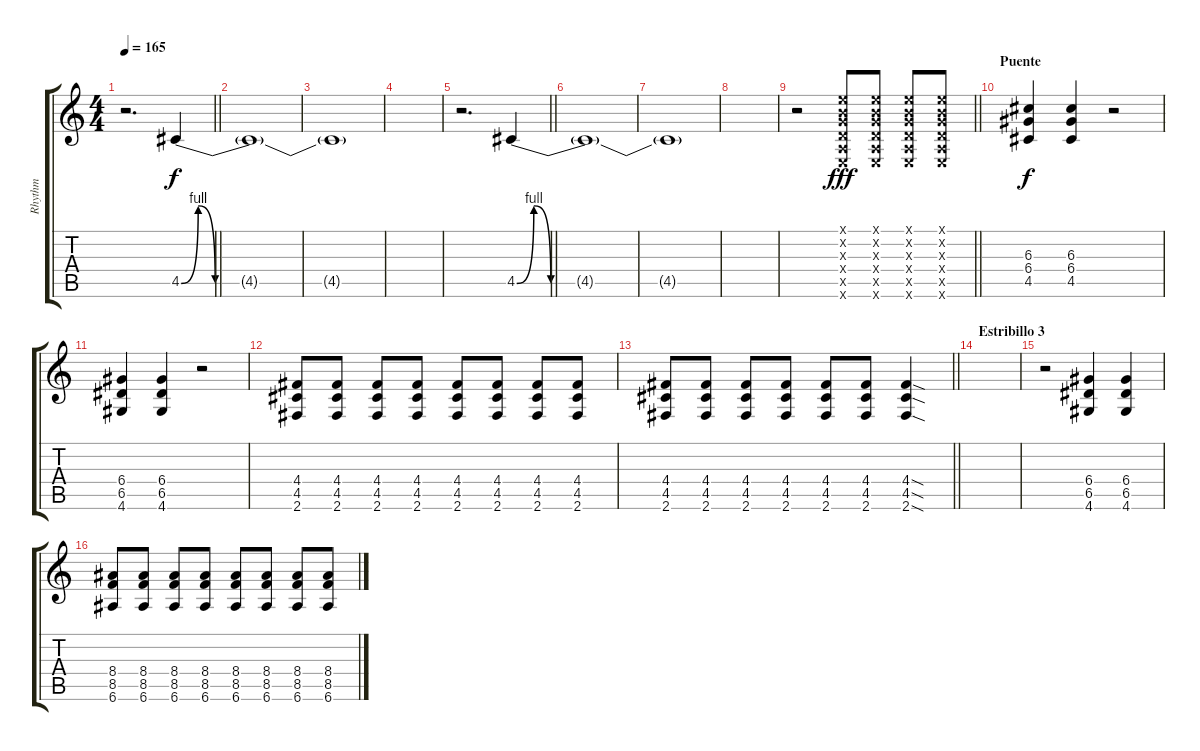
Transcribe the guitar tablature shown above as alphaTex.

\track ("Rhythm" "Rhythm") {instrument distortionguitar}
\staff {score tabs}
\tuning (E4 B3 G3 D3 A2 E2) {hide}
\ts (4 4)
\tempo 165
\clef g2
\barLineRight lightlight
\ks c
r.2{d dy f} 4.5{be (custom 0 0 5 4 10 0 60 0)}.4 |
4.5{t}.1 |
4.5{t}.1 |
|
\barLineRight lightlight
r.2{d} 4.5{be (custom 0 0 5 4 10 0 60 0)}.4 |
4.5{t}.1 |
4.5{t}.1 |
|
\barLineRight lightlight
r.2 (0.1{x} 0.2{x} 0.3{x} 0.4{x} 0.5{x} 0.6{x}).8{dy fff} (0.1{x} 0.2{x} 0.3{x} 0.4{x} 0.5{x} 0.6{x}).8 (0.1{x} 0.2{x} 0.3{x} 0.4{x} 0.5{x} 0.6{x}).8 (0.1{x} 0.2{x} 0.3{x} 0.4{x} 0.5{x} 0.6{x}).8 |
\section ("" "Puente")
(6.3 6.4 4.5).4{dy f} (6.3 6.4 4.5).4 r.2 |
(6.4 6.5 4.6).4 (6.4 6.5 4.6).4 r.2 |
(4.4 4.5 2.6).8 (4.4 4.5 2.6).8 (4.4 4.5 2.6).8 (4.4 4.5 2.6).8 (4.4 4.5 2.6).8 (4.4 4.5 2.6).8 (4.4 4.5 2.6).8 (4.4 4.5 2.6).8 |
\barLineRight lightlight
(4.4 4.5 2.6).8 (4.4 4.5 2.6).8 (4.4 4.5 2.6).8 (4.4 4.5 2.6).8 (4.4 4.5 2.6).8 (4.4 4.5 2.6).8 (4.4{sod} 4.5{sod} 2.6{sod}).4 |
\section ("" "Estribillo 3")
|
r.2 (6.4 6.5 4.6).4 (6.4 6.5 4.6).4 |
(8.4 8.5 6.6).8 (8.4 8.5 6.6).8 (8.4 8.5 6.6).8 (8.4 8.5 6.6).8 (8.4 8.5 6.6).8 (8.4 8.5 6.6).8 (8.4 8.5 6.6).8 (8.4 8.5 6.6).8
